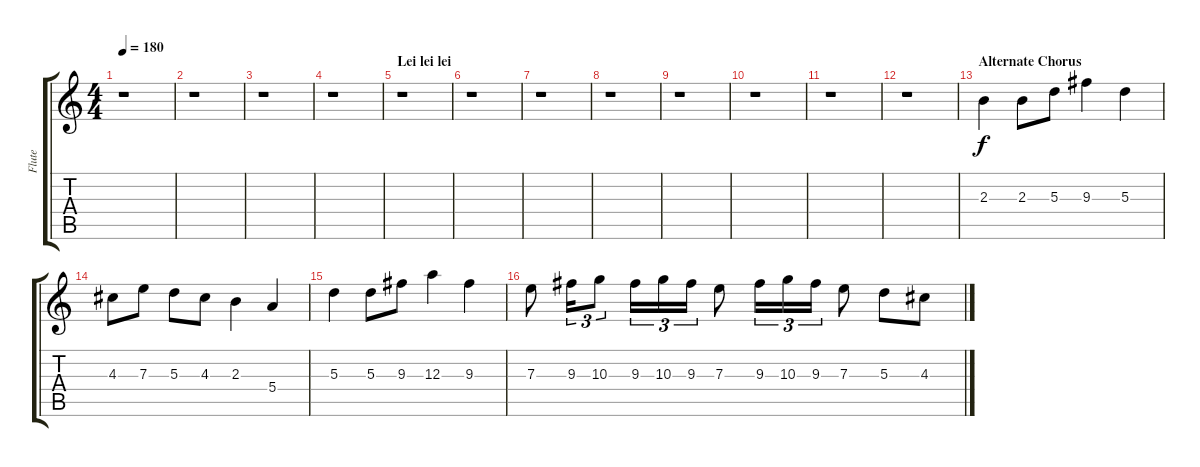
\track ("Flute" "Flute") {instrument ocarina}
\staff {score tabs}
\tuning (A5 E5 A4 E4 A3 E3) {hide}
\ts (4 4)
\tempo 180
\clef g2
\ks c
r.1{dy f} |
r.1 |
r.1 |
r.1 |
\section ("" "Lei lei lei")
r.1 |
r.1 |
r.1 |
r.1 |
r.1 |
r.1 |
r.1 |
r.1 |
\section ("" "Alternate Chorus")
2.3.4 2.3.8 5.3.8 9.3.4 5.3.4 |
4.3.8 7.3.8 5.3.8 4.3.8 2.3.4 5.4.4 |
5.3.4 5.3.8 9.3.8 12.3.4 9.3.4 |
7.3.8 9.3.16{tu (3 2)} 10.3.8{tu (3 2)} 9.3.16{tu (3 2)} 10.3.16{tu (3 2)} 9.3.16{tu (3 2)} 7.3.8 9.3.16{tu (3 2)} 10.3.16{tu (3 2)} 9.3.16{tu (3 2)} 7.3.8 5.3.8 4.3.8
